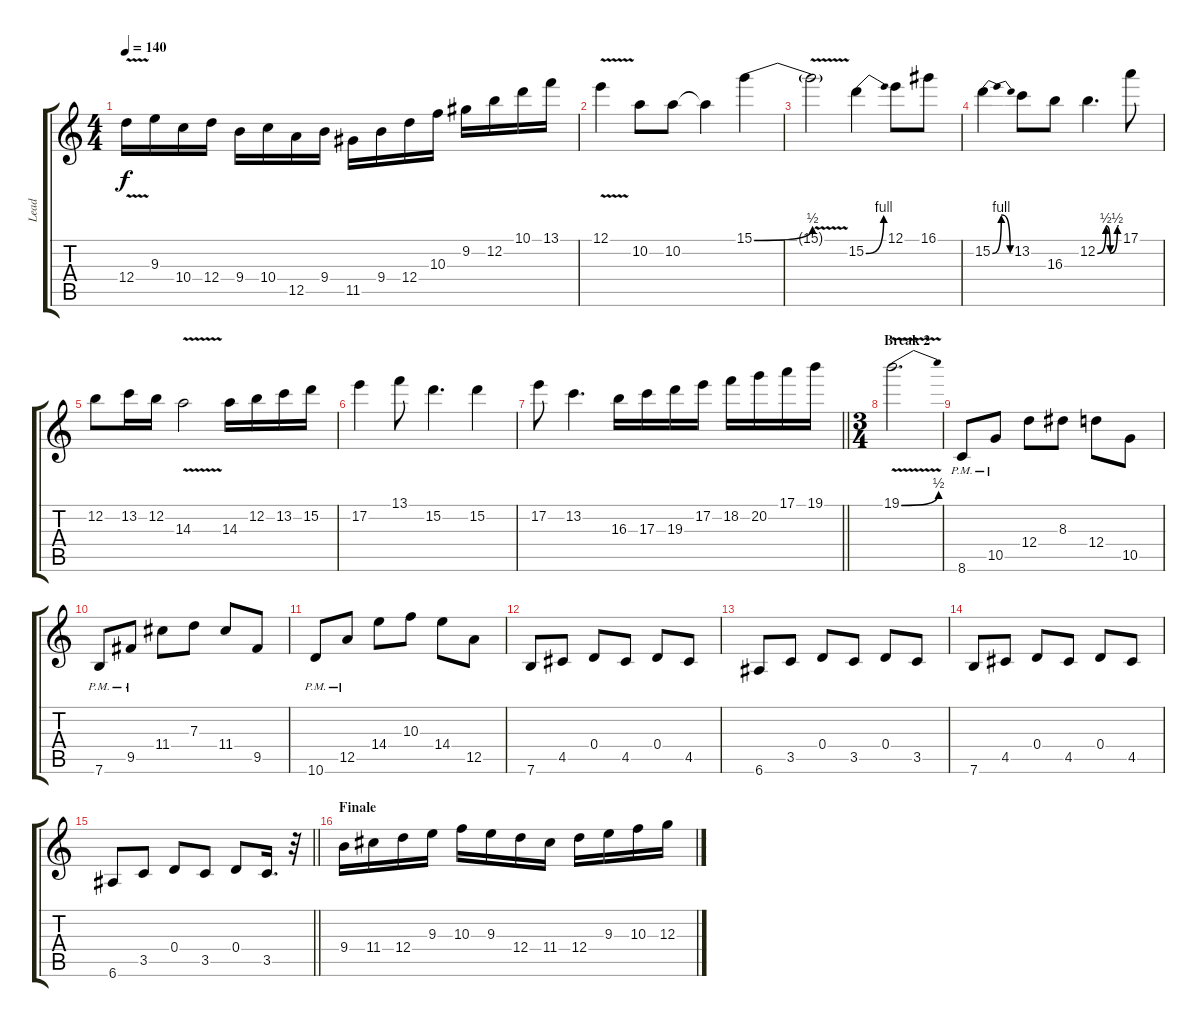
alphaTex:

\track ("Lead" "Lead") {instrument distortionguitar}
\staff {score tabs}
\tuning (E4 B3 G3 D3 A2 E2) {hide}
\ts (4 4)
\tempo 140
\clef g2
\ks c
12.4{v}.16{dy f} 9.3.16 10.4.16 12.4.16 9.4.16 10.4.16 12.5.16 9.4.16 11.5.16 9.4.16 12.4.16 10.3.16 9.2.16 12.2.16 10.1.16 13.1.16 |
12.1{v}.4 10.2.8 10.2.8 10.2{t}.4 15.1{be (bend 0 0 60 2)}.4 |
15.1{v t}.2 15.2{be (bend 0 0 60 4)}.4 12.1.8 16.1.8 |
15.2{be (bendrelease 0 0 15 4 30 4 60 0)}.4 13.2.8 16.3.8 12.2{be (custom 0 0 24 2 36 0 56 2 60 2)}.4{d} 17.1.8 |
12.2.8 13.2.16 12.2.16 14.3{v}.2 14.3.16 12.2.16 13.2.16 15.2.16 |
17.2.4 13.1.8 15.2.4{d} 15.2.4 |
\barLineRight lightlight
17.2.8 13.2.4{d} 16.3.16 17.3.16 19.3.16 17.2.16 18.2.16 20.2.16 17.1.16 19.1.16 |
\ts (3 4)
\section ("" "Break 2")
19.1{be (bend 0 0 60 2) v}.2{d} |
8.6{pm}.8 10.5{pm}.8 12.4.8 8.3.8 12.4.8 10.5.8 |
7.6{pm}.8 9.5{pm}.8 11.4.8 7.3.8 11.4.8 9.5.8 |
10.6{pm}.8 12.5{pm}.8 14.4.8 10.3.8 14.4.8 12.5.8 |
7.6.8 4.5.8 0.4.8 4.5.8 0.4.8 4.5.8 |
6.6.8 3.5.8 0.4.8 3.5.8 0.4.8 3.5.8 |
7.6.8 4.5.8 0.4.8 4.5.8 0.4.8 4.5.8 |
\barLineRight lightlight
6.6.8 3.5.8 0.4.8 3.5.8 0.4.8 3.5.16{d} r.32 |
\section ("" "Finale")
9.4.16 11.4.16 12.4.16 9.3.16 10.3.16 9.3.16 12.4.16 11.4.16 12.4.16 9.3.16 10.3.16 12.3.16
